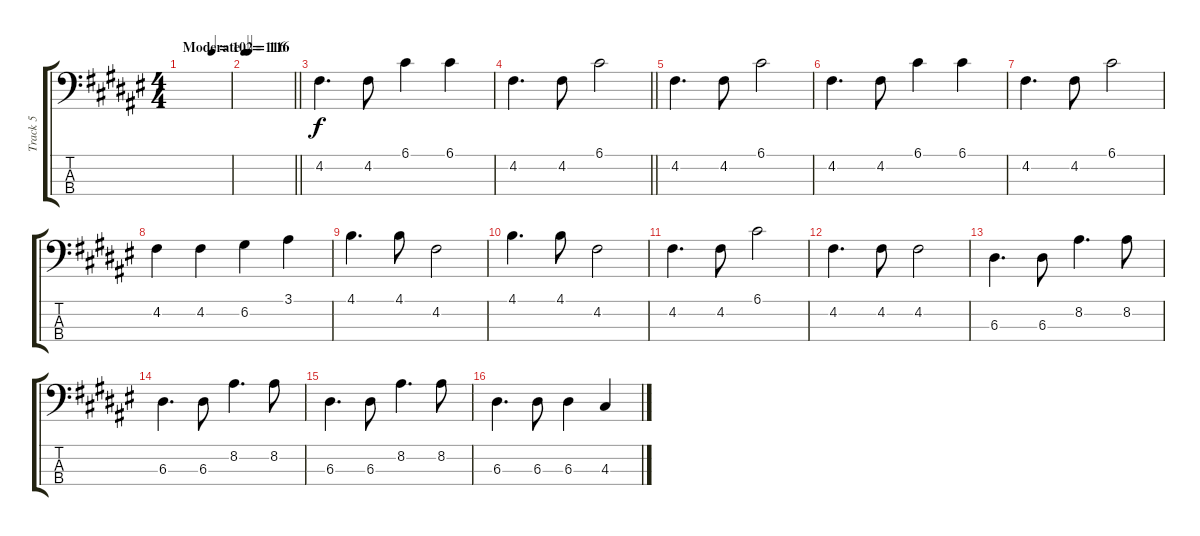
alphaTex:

\track ("Track 5" "Track 5") {instrument electricbassfinger}
\staff {score tabs}
\tuning (G2 D2 A1 E1) {hide}
\ts (4 4)
\tempo (116 "Moderate")
\tempo (102 0.625)
\tempo (116 "Moderate")
\clef f4
\ks f#
|
\tempo 116
\barLineRight lightlight
|
4.2.4{d} 4.2.8 6.1.4 6.1.4 |
\barLineRight lightlight
4.2.4{d} 4.2.8 6.1.2 |
4.2.4{d} 4.2.8 6.1.2 |
4.2.4{d} 4.2.8 6.1.4 6.1.4 |
4.2.4{d} 4.2.8 6.1.2 |
4.2.4 4.2.4 6.2.4 3.1.4 |
4.1.4{d} 4.1.8 4.2.2 |
4.1.4{d} 4.1.8 4.2.2 |
4.2.4{d} 4.2.8 6.1.2 |
4.2.4{d} 4.2.8 4.2.2 |
6.3.4{d} 6.3.8 8.2.4{d} 8.2.8 |
6.3.4{d} 6.3.8 8.2.4{d} 8.2.8 |
6.3.4{d} 6.3.8 8.2.4{d} 8.2.8 |
6.3.4{d} 6.3.8 6.3.4 4.3.4
